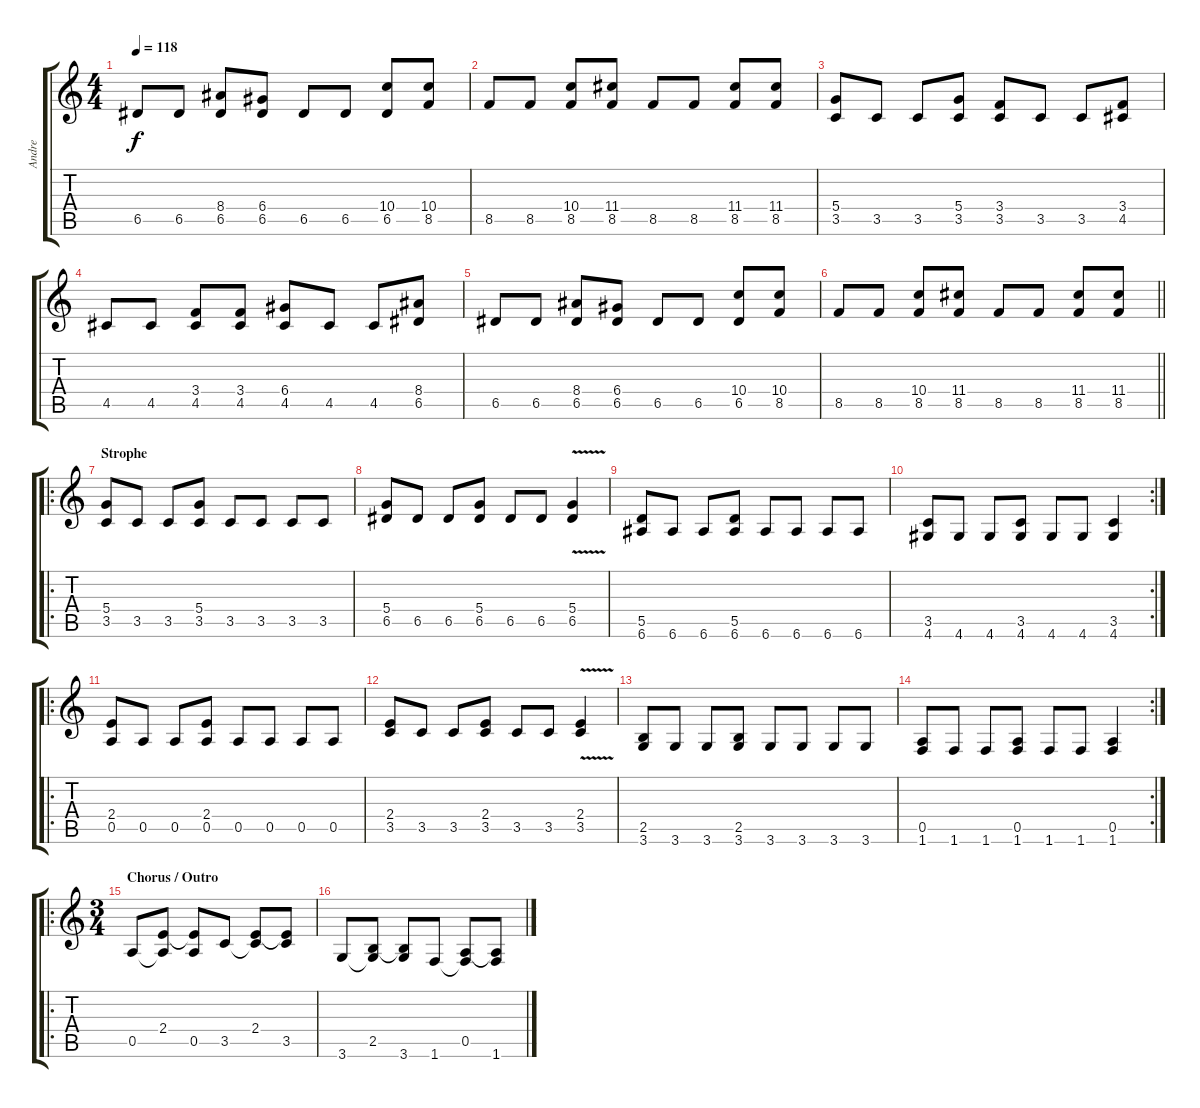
\track ("Andre" "Andre") {instrument distortionguitar}
\staff {score tabs}
\tuning (E4 B3 G3 D3 A2 E2) {hide}
\ts (4 4)
\tempo 118
\clef g2
\ks c
6.5.8{dy f} 6.5.8 (8.4 6.5).8 (6.4 6.5).8 6.5.8 6.5.8 (10.4 6.5).8 (10.4 8.5).8 |
8.5.8 8.5.8 (10.4 8.5).8 (11.4 8.5).8 8.5.8 8.5.8 (11.4 8.5).8 (11.4 8.5).8 |
(5.4 3.5).8 3.5.8 3.5.8 (5.4 3.5).8 (3.4 3.5).8 3.5.8 3.5.8 (3.4 4.5).8 |
4.5.8 4.5.8 (3.4 4.5).8 (3.4 4.5).8 (6.4 4.5).8 4.5.8 4.5.8 (8.4 6.5).8 |
6.5.8 6.5.8 (8.4 6.5).8 (6.4 6.5).8 6.5.8 6.5.8 (10.4 6.5).8 (10.4 8.5).8 |
\barLineRight lightlight
8.5.8 8.5.8 (10.4 8.5).8 (11.4 8.5).8 8.5.8 8.5.8 (11.4 8.5).8 (11.4 8.5).8 |
\ro
\section ("" "Strophe")
(5.4 3.5).8 3.5.8 3.5.8 (5.4 3.5).8 3.5.8 3.5.8 3.5.8 3.5.8 |
(5.4 6.5).8 6.5.8 6.5.8 (5.4 6.5).8 6.5.8 6.5.8 (5.4{v} 6.5{v}).4 |
(5.5 6.6).8 6.6.8 6.6.8 (5.5 6.6).8 6.6.8 6.6.8 6.6.8 6.6.8 |
\rc 2
(3.5 4.6).8 4.6.8 4.6.8 (3.5 4.6).8 4.6.8 4.6.8 (3.5 4.6).4 |
\ro
(2.4 0.5).8 0.5.8 0.5.8 (2.4 0.5).8 0.5.8 0.5.8 0.5.8 0.5.8 |
(2.4 3.5).8 3.5.8 3.5.8 (2.4 3.5).8 3.5.8 3.5.8 (2.4{v} 3.5{v}).4 |
(2.5 3.6).8 3.6.8 3.6.8 (2.5 3.6).8 3.6.8 3.6.8 3.6.8 3.6.8 |
\rc 2
(0.5 1.6).8 1.6.8 1.6.8 (0.5 1.6).8 1.6.8 1.6.8 (0.5 1.6).4 |
\ro
\ts (3 4)
\section ("" "Chorus / Outro")
0.5.8 (2.4 0.5{t}).8 (2.4{t} 0.5).8 3.5.8 (2.4 3.5{t}).8 (2.4{t} 3.5).8 |
3.6.8 (2.5 3.6{t}).8 (2.5{t} 3.6).8 1.6.8 (0.5 1.6{t}).8 (0.5{t} 1.6).8
